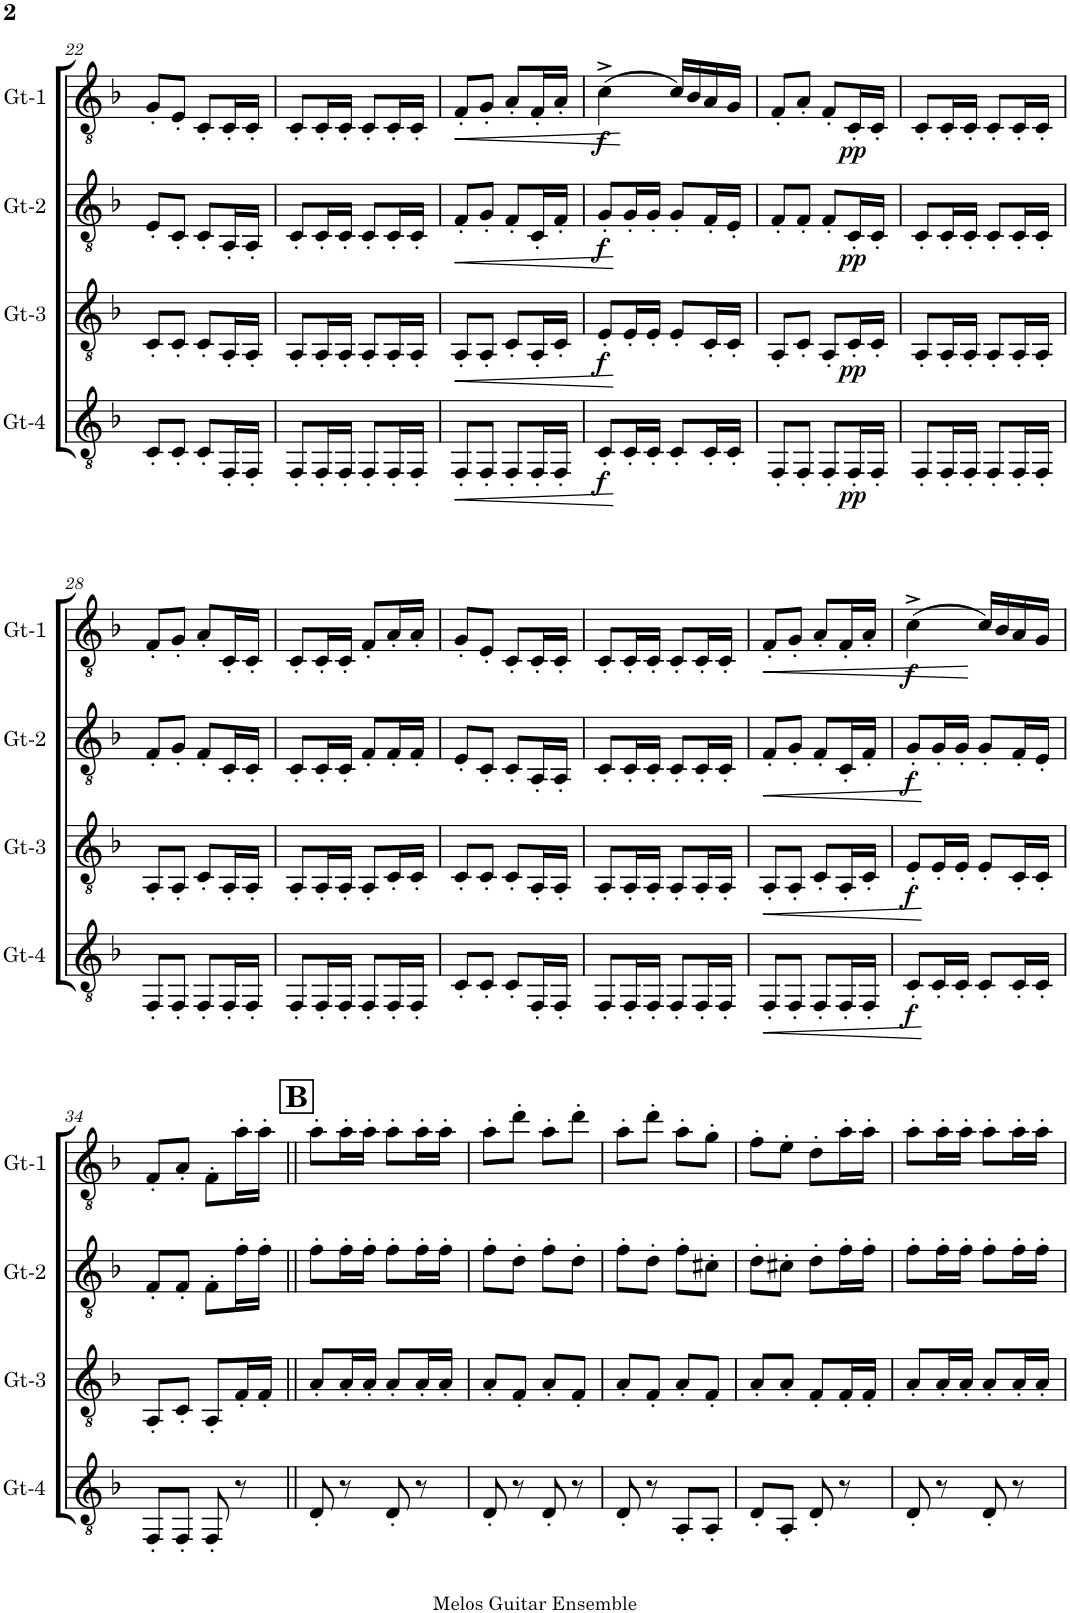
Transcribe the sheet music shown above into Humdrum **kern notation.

**kern	**dynam	**kern	**dynam	**kern	**dynam	**kern	**dynam
*part4	*part4	*part3	*part3	*part2	*part2	*part1	*part1
*staff4	*staff4	*staff3	*staff3	*staff2	*staff2	*staff1	*staff1
*I"Gt-4	*	*I"Gt-3	*	*I"Gt-2	*	*I"Gt-1	*
*I'Gt-4	*	*I'Gt-3	*	*I'Gt-2	*	*I'Gt-1	*
!!LO:PB:g=z
*clefGv2	*	*clefGv2	*	*clefGv2	*	*clefGv2	*
*k[b-]	*	*k[b-]	*	*k[b-]	*	*k[b-]	*
*M2/4	*	*M2/4	*	*M2/4	*	*M2/4	*
=22	=22	=22	=22	=22	=22	=22	=22
8C'/L	.	8C'/L	.	8E'/L	.	8G'/L	.
8C'/J	.	8C'/J	.	8C'/J	.	8E'/J	.
8C'/L	.	8C'/L	.	8C'/L	.	8C'/L	.
16FF'/L	.	16AA'/L	.	16AA'/L	.	16C'/L	.
16FF'/JJ	.	16AA'/JJ	.	16AA'/JJ	.	16C'/JJ	.
=23	=23	=23	=23	=23	=23	=23	=23
8FF'/L	.	8AA'/L	.	8C'/L	.	8C'/L	.
16FF'/L	.	16AA'/L	.	16C'/L	.	16C'/L	.
16FF'/JJ	.	16AA'/JJ	.	16C'/JJ	.	16C'/JJ	.
8FF'/L	.	8AA'/L	.	8C'/L	.	8C'/L	.
16FF'/L	.	16AA'/L	.	16C'/L	.	16C'/L	.
16FF'/JJ	.	16AA'/JJ	.	16C'/JJ	.	16C'/JJ	.
=24	=24	=24	=24	=24	=24	=24	=24
!	!LO:HP:b	!	!LO:HP:b	!	!LO:HP:b	!	!LO:HP:b
8FF'/L	<	8AA'/L	<	8F'/L	<	8F'/L	<
8FF'/J	.	8AA'/J	.	8G'/J	.	8G'/J	.
8FF'/L	.	8C'/L	.	8F'/L	.	8A'/L	.
16FF'/L	.	16AA'/L	.	16C'/L	.	16F'/L	.
16FF'/JJ	.	16C'/JJ	.	16F'/JJ	.	16A'/JJ	.
=25	=25	=25	=25	=25	=25	=25	=25
!	!LO:DY:b	!	!LO:DY:b	!	!LO:DY:b	!	!LO:DY:b
8C'/L	f	8E'/L	f	8G'/L	f	(4c^\	f
16C'/L	[	16E'/L	[	16G'/L	[	.	.
16C'/JJ	.	16E'/JJ	.	16G'/JJ	.	.	.
8C'/L	.	8E'/L	.	8G'/L	.	16c/LL)	[
.	.	.	.	.	.	16B-/	.
16C'/L	.	16C'/L	.	16F'/L	.	16A/	.
16C'/JJ	.	16C'/JJ	.	16E'/JJ	.	16G/JJ	.
=26	=26	=26	=26	=26	=26	=26	=26
8FF'/L	.	8AA'/L	.	8F'/L	.	8F'/L	.
8FF'/J	.	8C'/J	.	8F'/J	.	8A'/J	.
8FF'/L	.	8AA'/L	.	8F'/L	.	8F'/L	.
!	!LO:DY:b	!	!LO:DY:b	!	!LO:DY:b	!	!LO:DY:b
16FF'/L	pp	16C'/L	pp	16C'/L	pp	16C'/L	pp
16FF'/JJ	.	16C'/JJ	.	16C'/JJ	.	16C'/JJ	.
=27	=27	=27	=27	=27	=27	=27	=27
8FF'/L	.	8AA'/L	.	8C'/L	.	8C'/L	.
16FF'/L	.	16AA'/L	.	16C'/L	.	16C'/L	.
16FF'/JJ	.	16AA'/JJ	.	16C'/JJ	.	16C'/JJ	.
8FF'/L	.	8AA'/L	.	8C'/L	.	8C'/L	.
16FF'/L	.	16AA'/L	.	16C'/L	.	16C'/L	.
16FF'/JJ	.	16AA'/JJ	.	16C'/JJ	.	16C'/JJ	.
!!LO:LB:g=z
=28	=28	=28	=28	=28	=28	=28	=28
8FF'/L	.	8AA'/L	.	8F'/L	.	8F'/L	.
8FF'/J	.	8AA'/J	.	8G'/J	.	8G'/J	.
8FF'/L	.	8C'/L	.	8F'/L	.	8A'/L	.
16FF'/L	.	16AA'/L	.	16C'/L	.	16C'/L	.
16FF'/JJ	.	16AA'/JJ	.	16C'/JJ	.	16C'/JJ	.
=29	=29	=29	=29	=29	=29	=29	=29
8FF'/L	.	8AA'/L	.	8C'/L	.	8C'/L	.
16FF'/L	.	16AA'/L	.	16C'/L	.	16C'/L	.
16FF'/JJ	.	16AA'/JJ	.	16C'/JJ	.	16C'/JJ	.
8FF'/L	.	8AA'/L	.	8F'/L	.	8F'/L	.
16FF'/L	.	16C'/L	.	16F'/L	.	16A'/L	.
16FF'/JJ	.	16C'/JJ	.	16F'/JJ	.	16A'/JJ	.
=30	=30	=30	=30	=30	=30	=30	=30
8C'/L	.	8C'/L	.	8E'/L	.	8G'/L	.
8C'/J	.	8C'/J	.	8C'/J	.	8E'/J	.
8C'/L	.	8C'/L	.	8C'/L	.	8C'/L	.
16FF'/L	.	16AA'/L	.	16AA'/L	.	16C'/L	.
16FF'/JJ	.	16AA'/JJ	.	16AA'/JJ	.	16C'/JJ	.
=31	=31	=31	=31	=31	=31	=31	=31
8FF'/L	.	8AA'/L	.	8C'/L	.	8C'/L	.
16FF'/L	.	16AA'/L	.	16C'/L	.	16C'/L	.
16FF'/JJ	.	16AA'/JJ	.	16C'/JJ	.	16C'/JJ	.
8FF'/L	.	8AA'/L	.	8C'/L	.	8C'/L	.
16FF'/L	.	16AA'/L	.	16C'/L	.	16C'/L	.
16FF'/JJ	.	16AA'/JJ	.	16C'/JJ	.	16C'/JJ	.
=32	=32	=32	=32	=32	=32	=32	=32
!	!LO:HP:b	!	!LO:HP:b	!	!LO:HP:b	!	!LO:HP:b
8FF'/L	<	8AA'/L	<	8F'/L	<	8F'/L	<
8FF'/J	.	8AA'/J	.	8G'/J	.	8G'/J	.
8FF'/L	.	8C'/L	.	8F'/L	.	8A'/L	.
16FF'/L	.	16AA'/L	.	16C'/L	.	16F'/L	.
16FF'/JJ	.	16C'/JJ	.	16F'/JJ	.	16A'/JJ	.
=33	=33	=33	=33	=33	=33	=33	=33
!	!LO:DY:b	!	!LO:DY:b	!	!LO:DY:b	!	!LO:DY:b
8C'/L	f	8E'/L	f	8G'/L	f	(4c^\	f
16C'/L	[	16E'/L	[	16G'/L	[	.	.
16C'/JJ	.	16E'/JJ	.	16G'/JJ	.	.	.
8C'/L	.	8E'/L	.	8G'/L	.	16c/LL)	[
.	.	.	.	.	.	16B-/	.
16C'/L	.	16C'/L	.	16F'/L	.	16A/	.
16C'/JJ	.	16C'/JJ	.	16E'/JJ	.	16G/JJ	.
!!LO:LB:g=z
=34	=34	=34	=34	=34	=34	=34	=34
8FF'/L	.	8AA'/L	.	8F'/L	.	8F'/L	.
8FF'/J	.	8C'/J	.	8F'/J	.	8A'/J	.
8FF'/	.	8AA'/L	.	8F'\L	.	8F'\L	.
8r	.	16F'/L	.	16f'\L	.	16a'\L	.
.	.	16F'/JJ	.	16f'\JJ	.	16a'\JJ	.
!!LO:REH:place=s1:a:B:cj:fs=14:t=B
=35||	=35||	=35||	=35||	=35||	=35||	=35||	=35||
8D'/	.	8A'/L	.	8f'\L	.	8a'\L	.
8r	.	16A'/L	.	16f'\L	.	16a'\L	.
.	.	16A'/JJ	.	16f'\JJ	.	16a'\JJ	.
8D'/	.	8A'/L	.	8f'\L	.	8a'\L	.
8r	.	16A'/L	.	16f'\L	.	16a'\L	.
.	.	16A'/JJ	.	16f'\JJ	.	16a'\JJ	.
=36	=36	=36	=36	=36	=36	=36	=36
8D'/	.	8A'/L	.	8f'\L	.	8a'\L	.
8r	.	8F'/J	.	8d'\J	.	8dd'\J	.
8D'/	.	8A'/L	.	8f'\L	.	8a'\L	.
8r	.	8F'/J	.	8d'\J	.	8dd'\J	.
=37	=37	=37	=37	=37	=37	=37	=37
8D'/	.	8A'/L	.	8f'\L	.	8a'\L	.
8r	.	8F'/J	.	8d'\J	.	8dd'\J	.
8AA'/L	.	8A'/L	.	8f'\L	.	8a'\L	.
8AA'/J	.	8F'/J	.	8c#X'\J	.	8g'\J	.
=38	=38	=38	=38	=38	=38	=38	=38
8D'/L	.	8A'/L	.	8d'\L	.	8f'\L	.
8AA'/J	.	8A'/J	.	8c#X'\J	.	8e'\J	.
8D'/	.	8F'/L	.	8d'\L	.	8d'\L	.
8r	.	16F'/L	.	16f'\L	.	16a'\L	.
.	.	16F'/JJ	.	16f'\JJ	.	16a'\JJ	.
=39	=39	=39	=39	=39	=39	=39	=39
8D'/	.	8A'/L	.	8f'\L	.	8a'\L	.
8r	.	16A'/L	.	16f'\L	.	16a'\L	.
.	.	16A'/JJ	.	16f'\JJ	.	16a'\JJ	.
8D'/	.	8A'/L	.	8f'\L	.	8a'\L	.
8r	.	16A'/L	.	16f'\L	.	16a'\L	.
.	.	16A'/JJ	.	16f'\JJ	.	16a'\JJ	.
=	=	=	=	=	=	=	=
*-	*-	*-	*-	*-	*-	*-	*-
